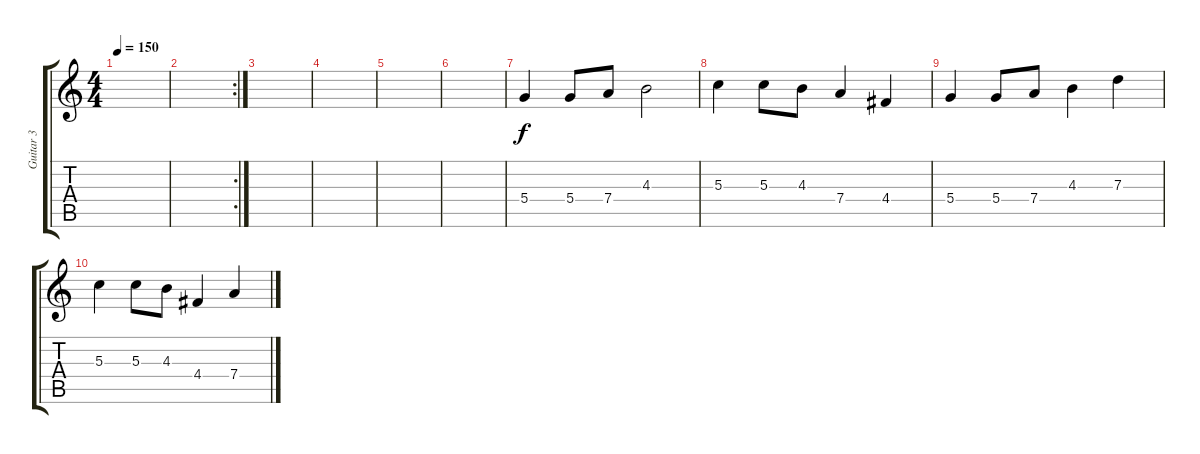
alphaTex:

\track ("Guitar 3" "Guitar 3") {instrument distortionguitar}
\staff {score tabs}
\tuning (E4 B3 G3 D3 A2 E2) {hide}
\ts (4 4)
\tempo 150
\clef g2
\ks c
|
\rc 2
|
|
|
|
|
5.4.4 5.4.8 7.4.8 4.3.2 |
5.3.4 5.3.8 4.3.8 7.4.4 4.4.4 |
5.4.4 5.4.8 7.4.8 4.3.4 7.3.4 |
5.3.4 5.3.8 4.3.8 4.4.4 7.4.4
